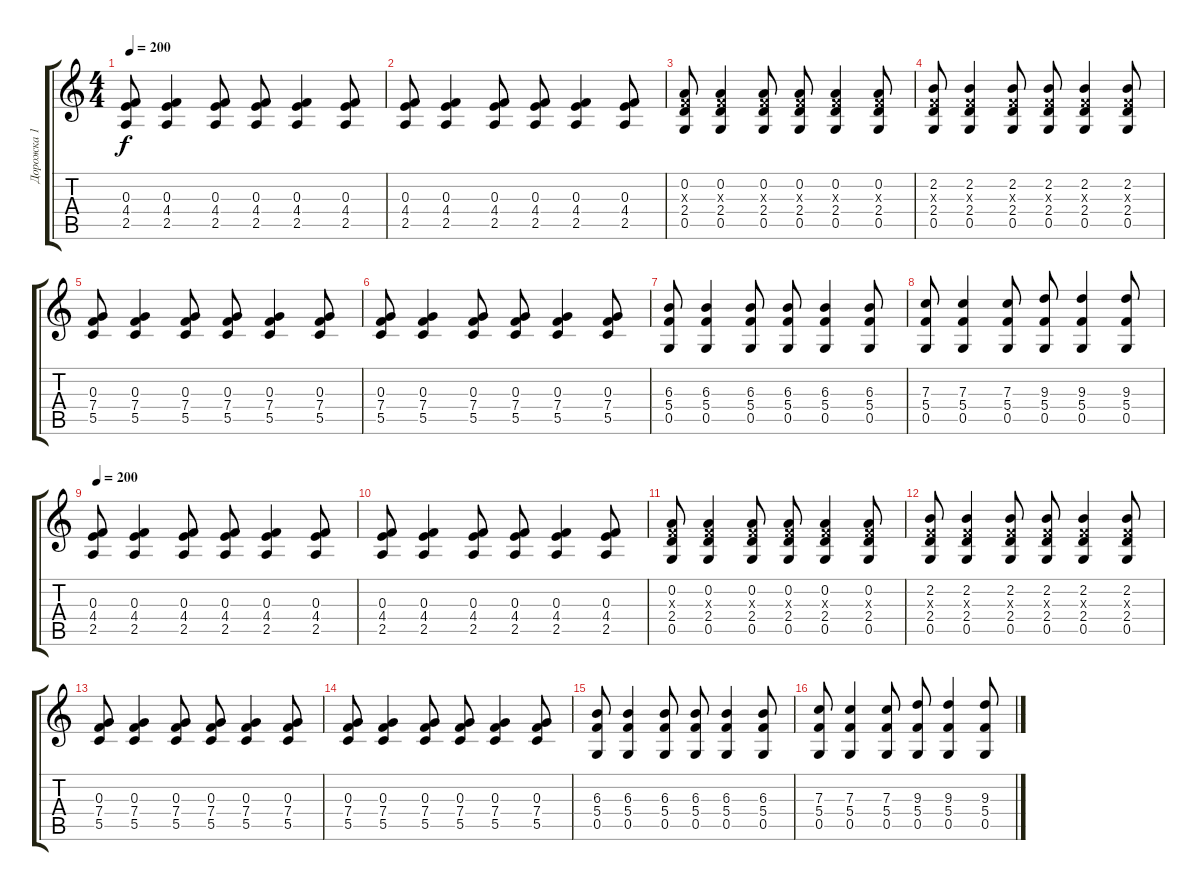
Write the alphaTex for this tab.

\track ("Дорожка 1" "Дорожка 1") {instrument overdrivenguitar}
\staff {score tabs}
\tuning (D4 A3 F3 C3 G2 C2) {hide}
\ts (4 4)
\tempo 200
\clef g2
\ks c
(0.3 4.4 2.5).8{dy f} (0.3 4.4 2.5).4 (0.3 4.4 2.5).8 (0.3 4.4 2.5).8 (0.3 4.4 2.5).4 (0.3 4.4 2.5).8 |
(0.3 4.4 2.5).8 (0.3 4.4 2.5).4 (0.3 4.4 2.5).8 (0.3 4.4 2.5).8 (0.3 4.4 2.5).4 (0.3 4.4 2.5).8 |
(0.2 0.3{x} 2.4 0.5).8 (0.2 0.3{x} 2.4 0.5).4 (0.2 0.3{x} 2.4 0.5).8 (0.2 0.3{x} 2.4 0.5).8 (0.2 0.3{x} 2.4 0.5).4 (0.2 0.3{x} 2.4 0.5).8 |
(2.2 0.3{x} 2.4 0.5).8 (2.2 0.3{x} 2.4 0.5).4 (2.2 0.3{x} 2.4 0.5).8 (2.2 0.3{x} 2.4 0.5).8 (2.2 0.3{x} 2.4 0.5).4 (2.2 0.3{x} 2.4 0.5).8 |
(0.3 7.4 5.5).8 (0.3 7.4 5.5).4 (0.3 7.4 5.5).8 (0.3 7.4 5.5).8 (0.3 7.4 5.5).4 (0.3 7.4 5.5).8 |
(0.3 7.4 5.5).8 (0.3 7.4 5.5).4 (0.3 7.4 5.5).8 (0.3 7.4 5.5).8 (0.3 7.4 5.5).4 (0.3 7.4 5.5).8 |
(6.3 5.4 0.5).8 (6.3 5.4 0.5).4 (6.3 5.4 0.5).8 (6.3 5.4 0.5).8 (6.3 5.4 0.5).4 (6.3 5.4 0.5).8 |
(7.3 5.4 0.5).8 (7.3 5.4 0.5).4 (7.3 5.4 0.5).8 (9.3 5.4 0.5).8 (9.3 5.4 0.5).4 (9.3 5.4 0.5).8 |
\tempo 200
(0.3 4.4 2.5).8 (0.3 4.4 2.5).4 (0.3 4.4 2.5).8 (0.3 4.4 2.5).8 (0.3 4.4 2.5).4 (0.3 4.4 2.5).8 |
(0.3 4.4 2.5).8 (0.3 4.4 2.5).4 (0.3 4.4 2.5).8 (0.3 4.4 2.5).8 (0.3 4.4 2.5).4 (0.3 4.4 2.5).8 |
(0.2 0.3{x} 2.4 0.5).8 (0.2 0.3{x} 2.4 0.5).4 (0.2 0.3{x} 2.4 0.5).8 (0.2 0.3{x} 2.4 0.5).8 (0.2 0.3{x} 2.4 0.5).4 (0.2 0.3{x} 2.4 0.5).8 |
(2.2 0.3{x} 2.4 0.5).8 (2.2 0.3{x} 2.4 0.5).4 (2.2 0.3{x} 2.4 0.5).8 (2.2 0.3{x} 2.4 0.5).8 (2.2 0.3{x} 2.4 0.5).4 (2.2 0.3{x} 2.4 0.5).8 |
(0.3 7.4 5.5).8 (0.3 7.4 5.5).4 (0.3 7.4 5.5).8 (0.3 7.4 5.5).8 (0.3 7.4 5.5).4 (0.3 7.4 5.5).8 |
(0.3 7.4 5.5).8 (0.3 7.4 5.5).4 (0.3 7.4 5.5).8 (0.3 7.4 5.5).8 (0.3 7.4 5.5).4 (0.3 7.4 5.5).8 |
(6.3 5.4 0.5).8 (6.3 5.4 0.5).4 (6.3 5.4 0.5).8 (6.3 5.4 0.5).8 (6.3 5.4 0.5).4 (6.3 5.4 0.5).8 |
(7.3 5.4 0.5).8 (7.3 5.4 0.5).4 (7.3 5.4 0.5).8 (9.3 5.4 0.5).8 (9.3 5.4 0.5).4 (9.3 5.4 0.5).8
